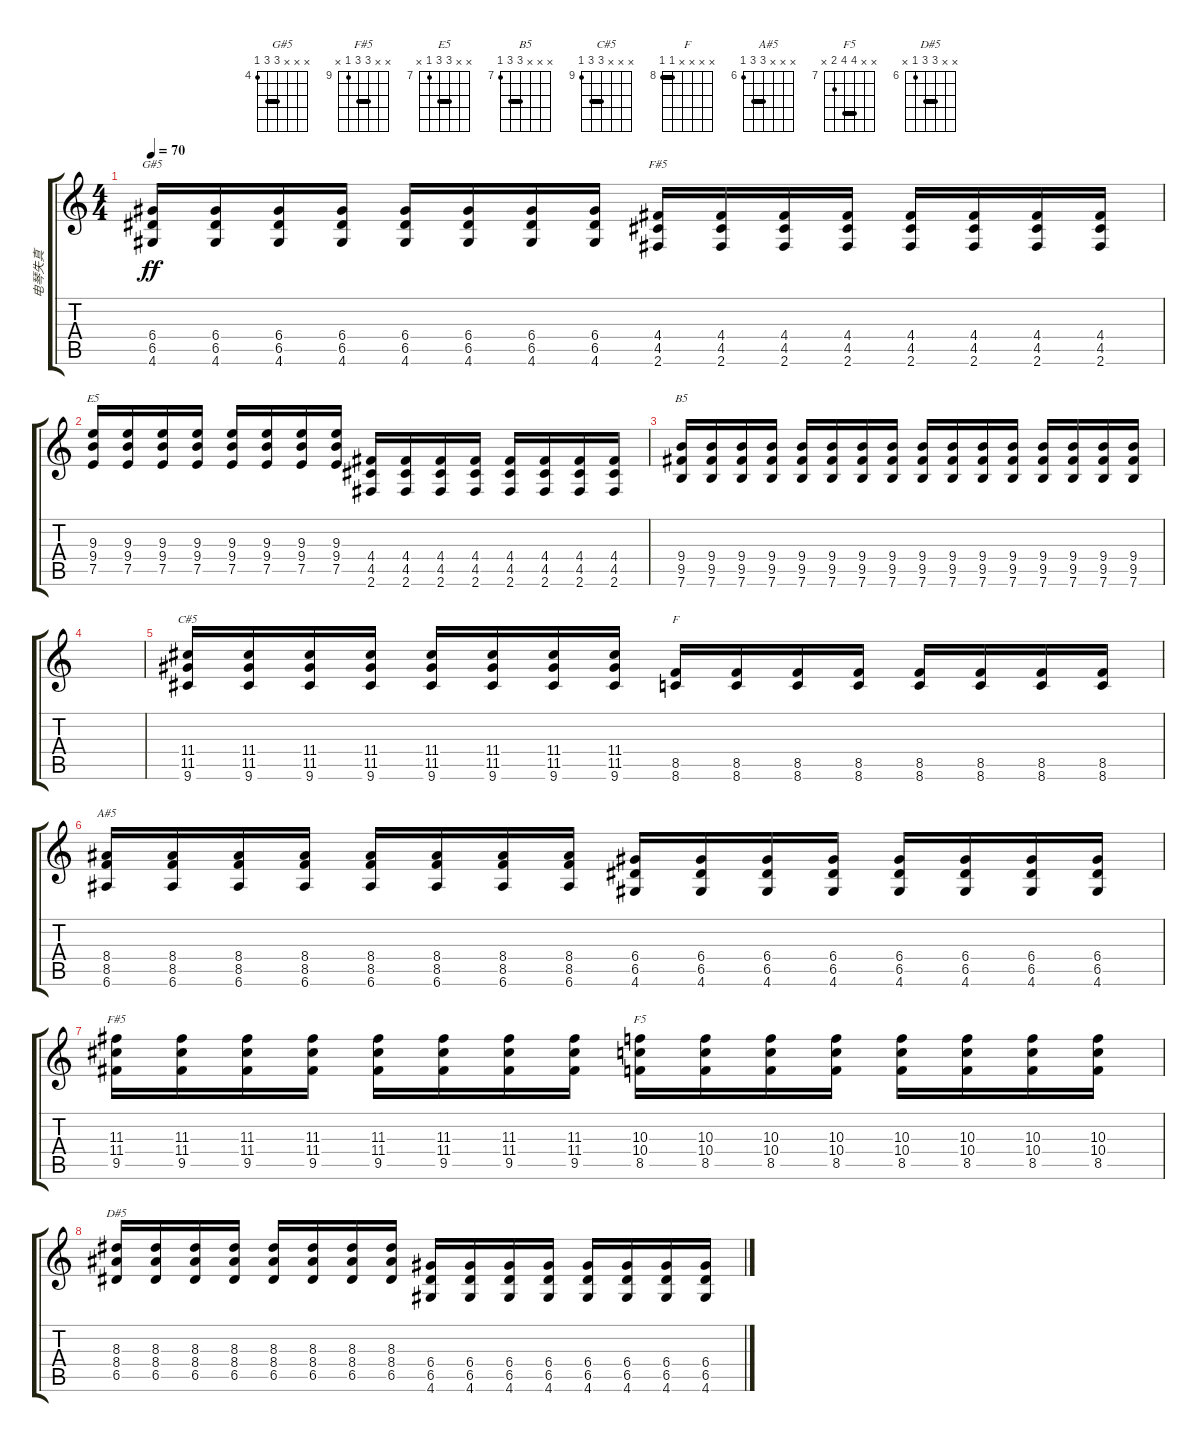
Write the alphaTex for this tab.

\track ("电琴失真" "电琴失真") {instrument distortionguitar}
\staff {score tabs}
\tuning (E4 B3 G3 D3 A2 E2) {hide}
\chord ("G#5" x x x 6 6 4) {firstfret 4 barre 6}
\chord ("F#5" x x x 4 4 2) {barre 4}
\chord ("E5" x x 9 9 7 x) {firstfret 7 barre 9}
\chord ("B5" x x x 9 9 7) {firstfret 7 barre 9}
\chord ("C#5" x x x 11 11 9) {firstfret 9 barre 11}
\chord ("F" x x x x 8 8) {firstfret 8 barre 8}
\chord ("A#5" x x x 8 8 6) {firstfret 6 barre 8}
\chord ("F#5" x x 11 11 9 x) {firstfret 9 barre 11}
\chord ("F5" x x 10 10 8 x) {firstfret 7 barre 10}
\chord ("D#5" x x 8 8 6 x) {firstfret 6 barre 8}
\ts (4 4)
\tempo 70
\clef g2
\ks c
(6.4 6.5 4.6).16{ch "G#5" dy ff} (6.4 6.5 4.6).16 (6.4 6.5 4.6).16 (6.4 6.5 4.6).16 (6.4 6.5 4.6).16 (6.4 6.5 4.6).16 (6.4 6.5 4.6).16 (6.4 6.5 4.6).16 (4.4 4.5 2.6).16{ch "F#5"} (4.4 4.5 2.6).16 (4.4 4.5 2.6).16 (4.4 4.5 2.6).16 (4.4 4.5 2.6).16 (4.4 4.5 2.6).16 (4.4 4.5 2.6).16 (4.4 4.5 2.6).16 |
(9.3 9.4 7.5).16{ch "E5"} (9.3 9.4 7.5).16 (9.3 9.4 7.5).16 (9.3 9.4 7.5).16 (9.3 9.4 7.5).16 (9.3 9.4 7.5).16 (9.3 9.4 7.5).16 (9.3 9.4 7.5).16 (4.4 4.5 2.6).16 (4.4 4.5 2.6).16 (4.4 4.5 2.6).16 (4.4 4.5 2.6).16 (4.4 4.5 2.6).16 (4.4 4.5 2.6).16 (4.4 4.5 2.6).16 (4.4 4.5 2.6).16 |
(9.4 9.5 7.6).16{ch "B5"} (9.4 9.5 7.6).16 (9.4 9.5 7.6).16 (9.4 9.5 7.6).16 (9.4 9.5 7.6).16 (9.4 9.5 7.6).16 (9.4 9.5 7.6).16 (9.4 9.5 7.6).16 (9.4 9.5 7.6).16 (9.4 9.5 7.6).16 (9.4 9.5 7.6).16 (9.4 9.5 7.6).16 (9.4 9.5 7.6).16 (9.4 9.5 7.6).16 (9.4 9.5 7.6).16 (9.4 9.5 7.6).16 |
|
(11.4 11.5 9.6).16{ch "C#5"} (11.4 11.5 9.6).16 (11.4 11.5 9.6).16 (11.4 11.5 9.6).16 (11.4 11.5 9.6).16 (11.4 11.5 9.6).16 (11.4 11.5 9.6).16 (11.4 11.5 9.6).16 (8.5 8.6).16{ch "F"} (8.5 8.6).16 (8.5 8.6).16 (8.5 8.6).16 (8.5 8.6).16 (8.5 8.6).16 (8.5 8.6).16 (8.5 8.6).16 |
(8.4 8.5 6.6).16{ch "A#5"} (8.4 8.5 6.6).16 (8.4 8.5 6.6).16 (8.4 8.5 6.6).16 (8.4 8.5 6.6).16 (8.4 8.5 6.6).16 (8.4 8.5 6.6).16 (8.4 8.5 6.6).16 (6.4 6.5 4.6).16 (6.4 6.5 4.6).16 (6.4 6.5 4.6).16 (6.4 6.5 4.6).16 (6.4 6.5 4.6).16 (6.4 6.5 4.6).16 (6.4 6.5 4.6).16 (6.4 6.5 4.6).16 |
(11.3 11.4 9.5).16{ch "F#5"} (11.3 11.4 9.5).16 (11.3 11.4 9.5).16 (11.3 11.4 9.5).16 (11.3 11.4 9.5).16 (11.3 11.4 9.5).16 (11.3 11.4 9.5).16 (11.3 11.4 9.5).16 (10.3 10.4 8.5).16{ch "F5"} (10.3 10.4 8.5).16 (10.3 10.4 8.5).16 (10.3 10.4 8.5).16 (10.3 10.4 8.5).16 (10.3 10.4 8.5).16 (10.3 10.4 8.5).16 (10.3 10.4 8.5).16 |
(8.3 8.4 6.5).16{ch "D#5"} (8.3 8.4 6.5).16 (8.3 8.4 6.5).16 (8.3 8.4 6.5).16 (8.3 8.4 6.5).16 (8.3 8.4 6.5).16 (8.3 8.4 6.5).16 (8.3 8.4 6.5).16 (6.4 6.5 4.6).16 (6.4 6.5 4.6).16 (6.4 6.5 4.6).16 (6.4 6.5 4.6).16 (6.4 6.5 4.6).16 (6.4 6.5 4.6).16 (6.4 6.5 4.6).16 (6.4 6.5 4.6).16
